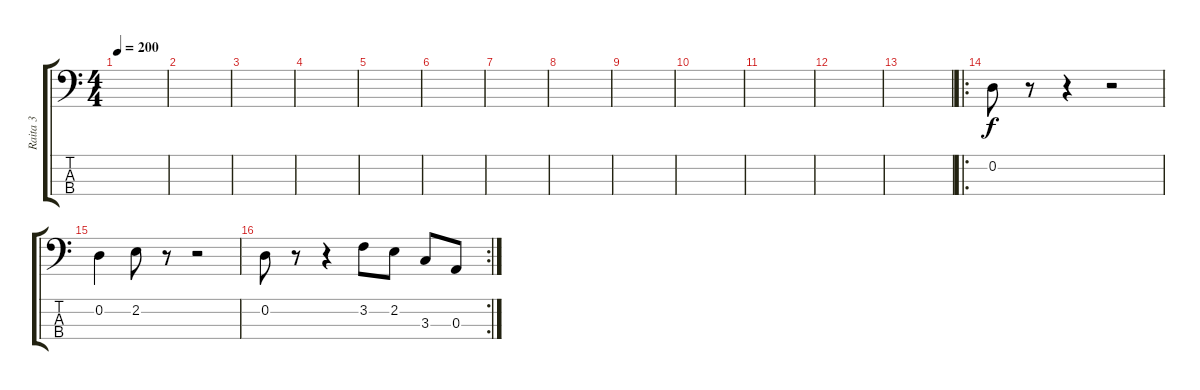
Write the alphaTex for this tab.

\track ("Raita 3" "Raita 3") {instrument electricbassfinger}
\staff {score tabs}
\tuning (G2 D2 A1 E1) {hide}
\ts (4 4)
\tempo 200
\clef f4
\ks c
|
|
|
|
|
|
|
|
|
|
|
|
|
\ro
0.2.8 r.8 r.4 r.2 |
0.2.4 2.2.8 r.8 r.2 |
\rc 2
0.2.8 r.8 r.4 3.2.8 2.2.8 3.3.8 0.3.8
